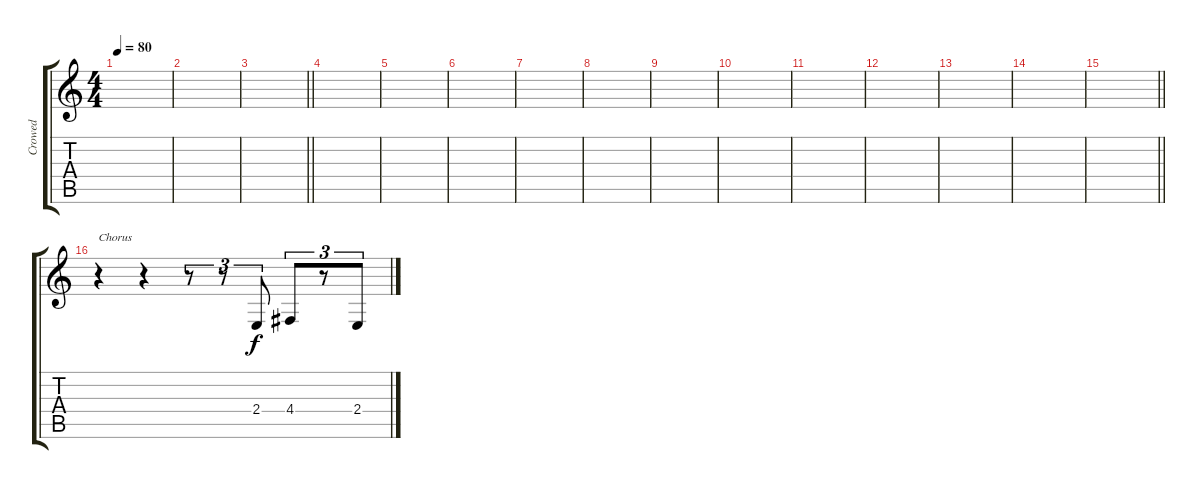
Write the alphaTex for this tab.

\track ("Crowed" "Crowed") {instrument applause}
\staff {score tabs}
\tuning (E4 B3 G3 D3 A2 E2) {hide}
\ts (4 4)
\tempo 80
\clef g2
\ks c
|
|
\barLineRight lightlight
|
|
|
|
|
|
|
|
|
|
|
|
\barLineRight lightlight
|
r.4{txt "Chorus"} r.4 r.8{tu (3 2)} r.8{tu (3 2)} 2.4.8{tu (3 2)} 4.4.8{tu (3 2)} r.8{tu (3 2)} 2.4.8{tu (3 2)}
